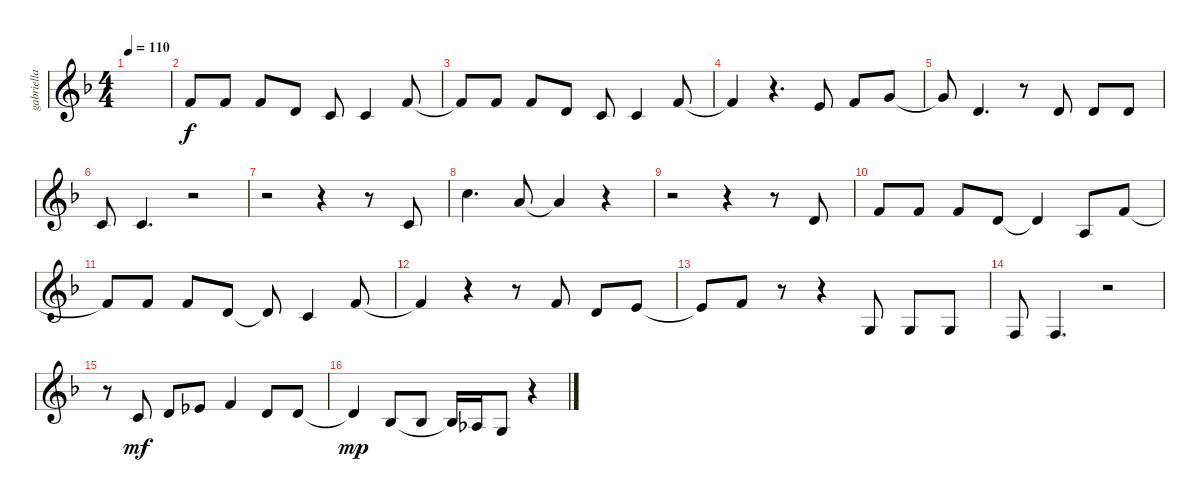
\track ("gabriella" "gabriella") {instrument violin}
\staff {score}
\tuning (E4 B3 G3 D3 A2 E2) {hide}
\ts (4 4)
\tempo 110
\clef g2
\ks f
|
1.1.8 1.1.8 1.1.8 3.2.8 1.2.8 1.2.4 1.1.8 |
1.1{t}.8 1.1.8 1.1.8 3.2.8 1.2.8 1.2.4 1.1.8 |
1.1{t}.4 r.4{d} 0.1.8 1.1.8 3.1.8 |
3.1{t}.8 3.2.4{d} r.8 3.2.8 3.2.8 3.2.8 |
1.2.8 1.2.4{d} r.2 |
r.2 r.4 r.8 1.2.8 |
8.1.4{d} 5.1.8 5.1{t}.4 r.4 |
r.2 r.4 r.8 3.2.8 |
1.1.8 1.1.8 1.1.8 3.2.8 3.2{t}.4 2.3.8 1.1.8 |
1.1{t}.8 1.1.8 1.1.8 3.2.8 3.2{t}.8 1.2.4 1.1.8 |
1.1{t}.4 r.4 r.8 1.1.8 3.2.8 0.1.8 |
0.1{t}.8 1.1.8 r.8 r.4 0.3.8 0.3.8 0.3.8 |
3.4.8 3.4.4{d} r.2 |
r.8 10.4.8{dy mf} 3.2.8 4.2.8 1.1.4 3.2.8 3.2.8 |
3.2{t}.4{dy mp} 3.3.8 8.4.8 3.3{t}.16 1.3.16 0.3.8 r.4
